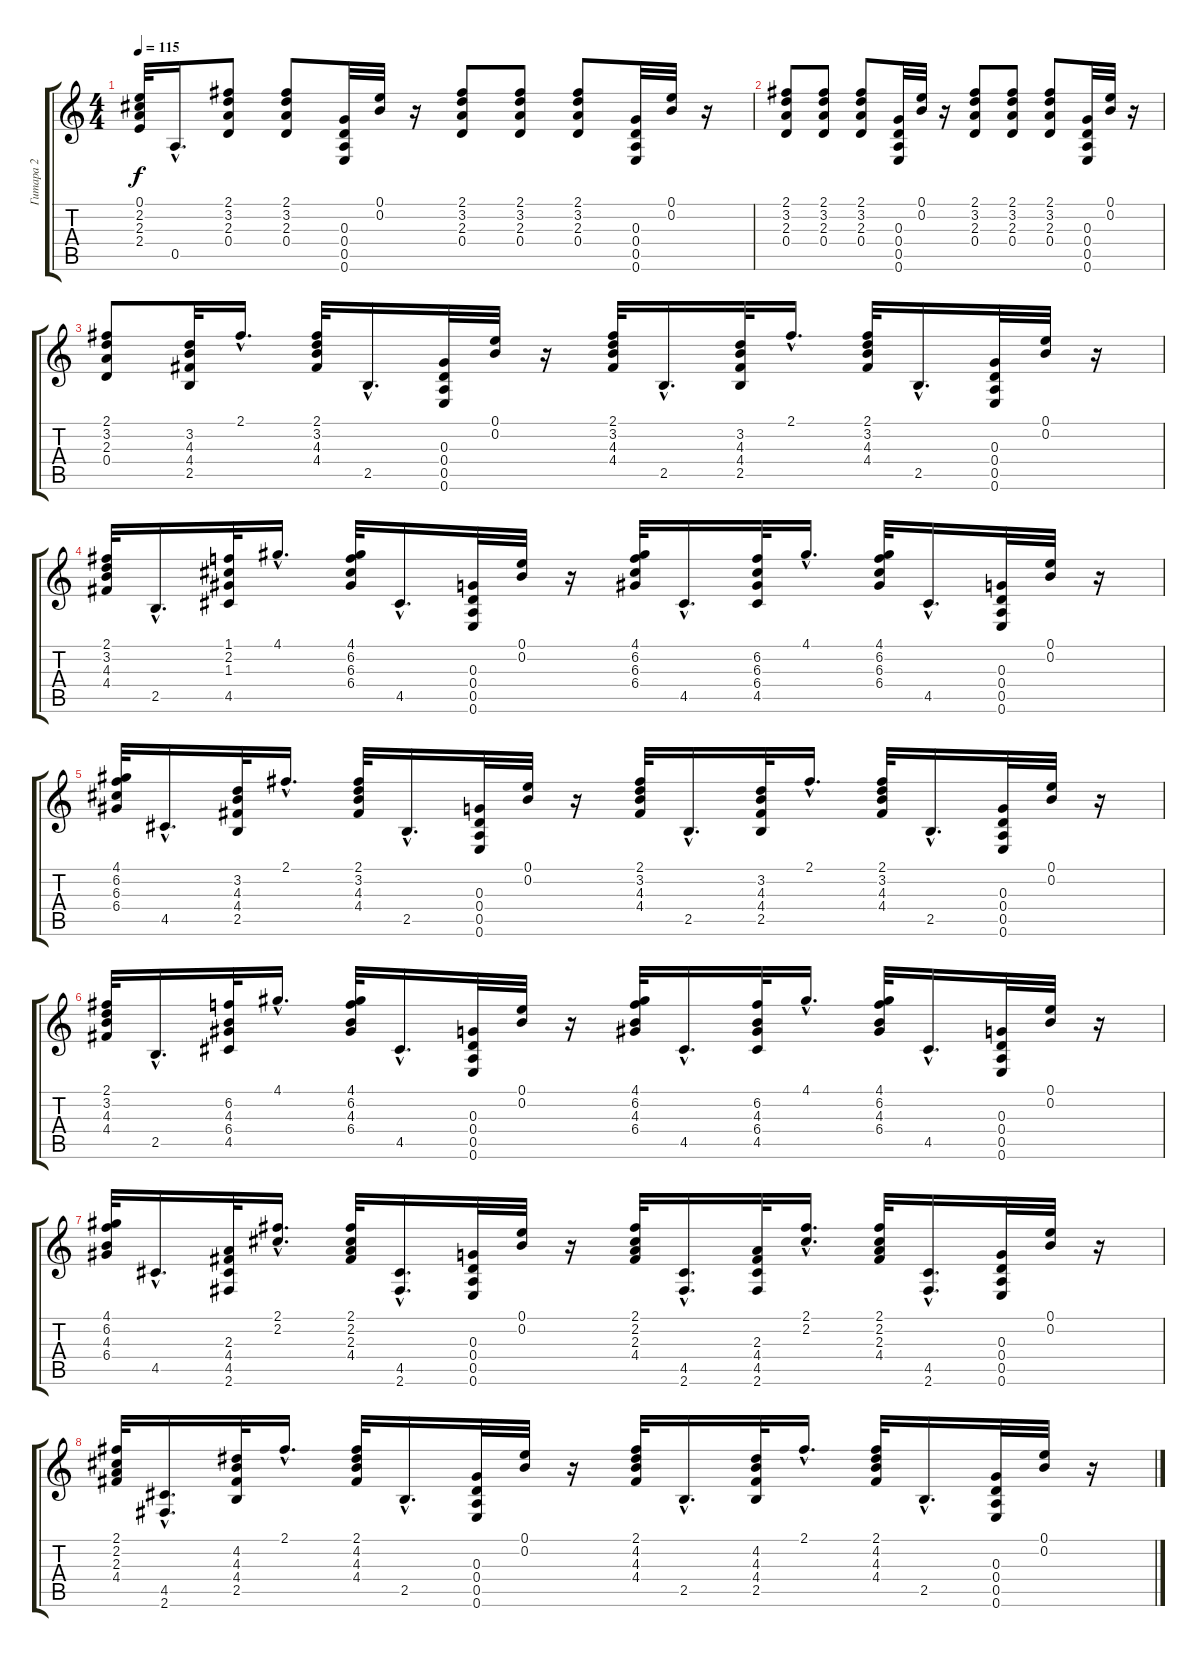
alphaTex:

\track ("Гитара 2" "Гитара 2") {instrument acousticguitarsteel}
\staff {score tabs}
\tuning (E4 B3 G3 D3 A2 E2) {hide}
\ts (4 4)
\tempo 115
\clef g2
\ks c
(0.1 2.2 2.3 2.4).32{dy f} 0.5{hac}.16{d} (2.1 3.2 2.3 0.4).8 (2.1 3.2 2.3 0.4).8 (0.3 0.4 0.5 0.6).32 (0.1 0.2).32 r.16 (2.1 3.2 2.3 0.4).8 (2.1 3.2 2.3 0.4).8 (2.1 3.2 2.3 0.4).8 (0.3 0.4 0.5 0.6).32 (0.1 0.2).32 r.16 |
(2.1 3.2 2.3 0.4).8 (2.1 3.2 2.3 0.4).8 (2.1 3.2 2.3 0.4).8 (0.3 0.4 0.5 0.6).32 (0.1 0.2).32 r.16 (2.1 3.2 2.3 0.4).8 (2.1 3.2 2.3 0.4).8 (2.1 3.2 2.3 0.4).8 (0.3 0.4 0.5 0.6).32 (0.1 0.2).32 r.16 |
(2.1 3.2 2.3 0.4).8 (3.2 4.3 4.4 2.5).32 2.1{hac}.16{d} (2.1 3.2 4.3 4.4).32 2.5{hac}.16{d} (0.3 0.4 0.5 0.6).32 (0.1 0.2).32 r.16 (2.1 3.2 4.3 4.4).32 2.5{hac}.16{d} (3.2 4.3 4.4 2.5).32 2.1{hac}.16{d} (2.1 3.2 4.3 4.4).32 2.5{hac}.16{d} (0.3 0.4 0.5 0.6).32 (0.1 0.2).32 r.16 |
(2.1 3.2 4.3 4.4).32 2.5{hac}.16{d} (1.1 2.2 1.3 4.5).32 4.1{hac}.16{d} (4.1 6.2 6.3 6.4).32 4.5{hac}.16{d} (0.3 0.4 0.5 0.6).32 (0.1 0.2).32 r.16 (4.1 6.2 6.3 6.4).32 4.5{hac}.16{d} (6.2 6.3 6.4 4.5).32 4.1{hac}.16{d} (4.1 6.2 6.3 6.4).32 4.5{hac}.16{d} (0.3 0.4 0.5 0.6).32 (0.1 0.2).32 r.16 |
(4.1 6.2 6.3 6.4).32 4.5{hac}.16{d} (3.2 4.3 4.4 2.5).32 2.1{hac}.16{d} (2.1 3.2 4.3 4.4).32 2.5{hac}.16{d} (0.3 0.4 0.5 0.6).32 (0.1 0.2).32 r.16 (2.1 3.2 4.3 4.4).32 2.5{hac}.16{d} (3.2 4.3 4.4 2.5).32 2.1{hac}.16{d} (2.1 3.2 4.3 4.4).32 2.5{hac}.16{d} (0.3 0.4 0.5 0.6).32 (0.1 0.2).32 r.16 |
(2.1 3.2 4.3 4.4).32 2.5{hac}.16{d} (6.2 4.3 6.4 4.5).32 4.1{hac}.16{d} (4.1 6.2 4.3 6.4).32 4.5{hac}.16{d} (0.3 0.4 0.5 0.6).32 (0.1 0.2).32 r.16 (4.1 6.2 4.3 6.4).32 4.5{hac}.16{d} (6.2 4.3 6.4 4.5).32 4.1{hac}.16{d} (4.1 6.2 4.3 6.4).32 4.5{hac}.16{d} (0.3 0.4 0.5 0.6).32 (0.1 0.2).32 r.16 |
(4.1 6.2 4.3 6.4).32 4.5{hac}.16{d} (2.3 4.4 4.5 2.6).32 (2.1{hac} 2.2{hac}).16{d} (2.1 2.2 2.3 4.4).32 (4.5{hac} 2.6{hac}).16{d} (0.3 0.4 0.5 0.6).32 (0.1 0.2).32 r.16 (2.1 2.2 2.3 4.4).32 (4.5{hac} 2.6{hac}).16{d} (2.3 4.4 4.5 2.6).32 (2.1{hac} 2.2{hac}).16{d} (2.1 2.2 2.3 4.4).32 (4.5{hac} 2.6{hac}).16{d} (0.3 0.4 0.5 0.6).32 (0.1 0.2).32 r.16 |
(2.1 2.2 2.3 4.4).32 (4.5{hac} 2.6{hac}).16{d} (4.2 4.3 4.4 2.5).32 2.1{hac}.16{d} (2.1 4.2 4.3 4.4).32 2.5{hac}.16{d} (0.3 0.4 0.5 0.6).32 (0.1 0.2).32 r.16 (2.1 4.2 4.3 4.4).32 2.5{hac}.16{d} (4.2 4.3 4.4 2.5).32 2.1{hac}.16{d} (2.1 4.2 4.3 4.4).32 2.5{hac}.16{d} (0.3 0.4 0.5 0.6).32 (0.1 0.2).32 r.16
